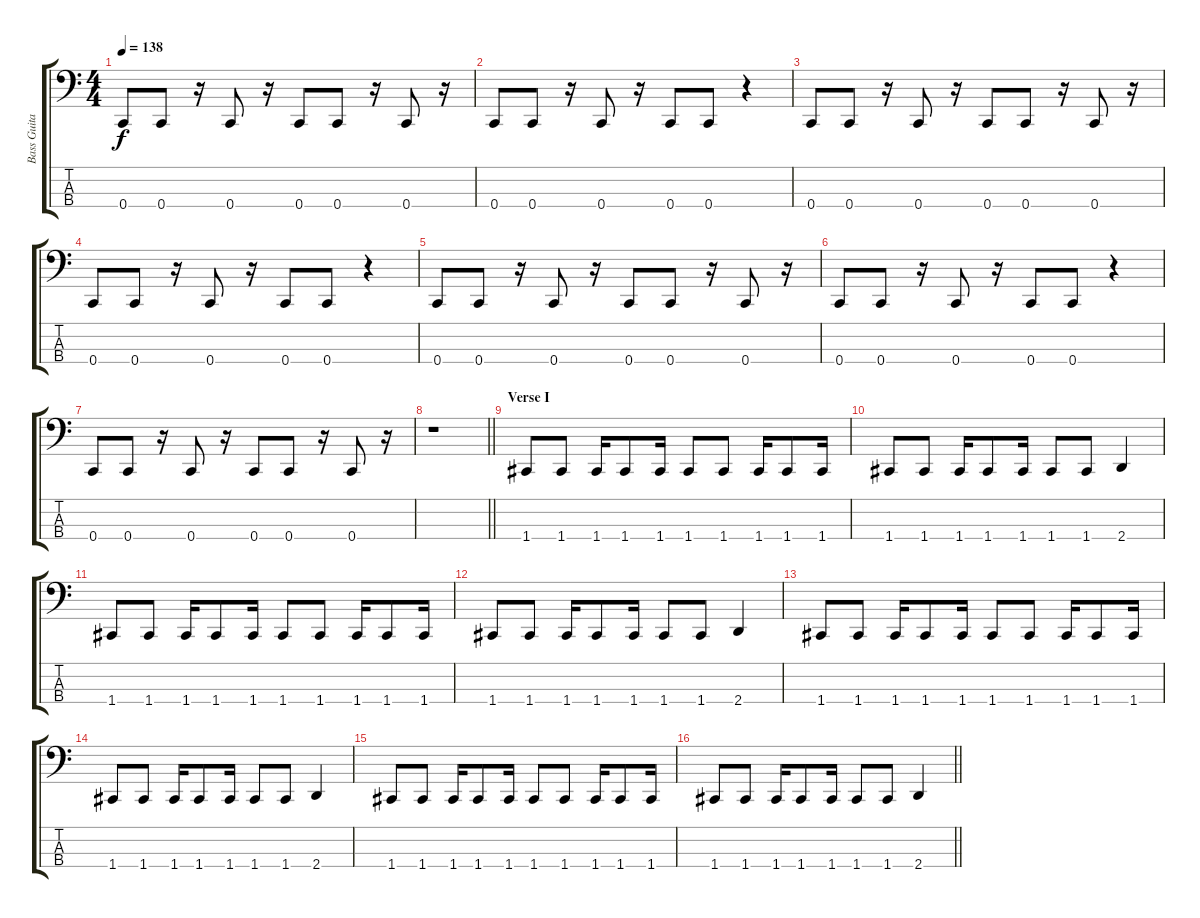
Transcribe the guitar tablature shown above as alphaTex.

\track ("Bass Guitar" "Bass Guita") {instrument electricbassfinger}
\staff {score tabs}
\tuning (Eb2 Bb1 F1 C1) {hide}
\ts (4 4)
\tempo 138
\clef f4
\ks c
0.4.8{dy f} 0.4.8 r.16 0.4.8 r.16 0.4.8 0.4.8 r.16 0.4.8 r.16 |
0.4.8 0.4.8 r.16 0.4.8 r.16 0.4.8 0.4.8 r.4 |
0.4.8 0.4.8 r.16 0.4.8 r.16 0.4.8 0.4.8 r.16 0.4.8 r.16 |
0.4.8 0.4.8 r.16 0.4.8 r.16 0.4.8 0.4.8 r.4 |
0.4.8 0.4.8 r.16 0.4.8 r.16 0.4.8 0.4.8 r.16 0.4.8 r.16 |
0.4.8 0.4.8 r.16 0.4.8 r.16 0.4.8 0.4.8 r.4 |
0.4.8 0.4.8 r.16 0.4.8 r.16 0.4.8 0.4.8 r.16 0.4.8 r.16 |
\barLineRight lightlight
r.1 |
\section ("" "Verse I")
1.4.8 1.4.8 1.4.16 1.4.8 1.4.16 1.4.8 1.4.8 1.4.16 1.4.8 1.4.16 |
1.4.8 1.4.8 1.4.16 1.4.8 1.4.16 1.4.8 1.4.8 2.4.4 |
1.4.8 1.4.8 1.4.16 1.4.8 1.4.16 1.4.8 1.4.8 1.4.16 1.4.8 1.4.16 |
1.4.8 1.4.8 1.4.16 1.4.8 1.4.16 1.4.8 1.4.8 2.4.4 |
1.4.8 1.4.8 1.4.16 1.4.8 1.4.16 1.4.8 1.4.8 1.4.16 1.4.8 1.4.16 |
1.4.8 1.4.8 1.4.16 1.4.8 1.4.16 1.4.8 1.4.8 2.4.4 |
1.4.8 1.4.8 1.4.16 1.4.8 1.4.16 1.4.8 1.4.8 1.4.16 1.4.8 1.4.16 |
\barLineRight lightlight
1.4.8 1.4.8 1.4.16 1.4.8 1.4.16 1.4.8 1.4.8 2.4.4
